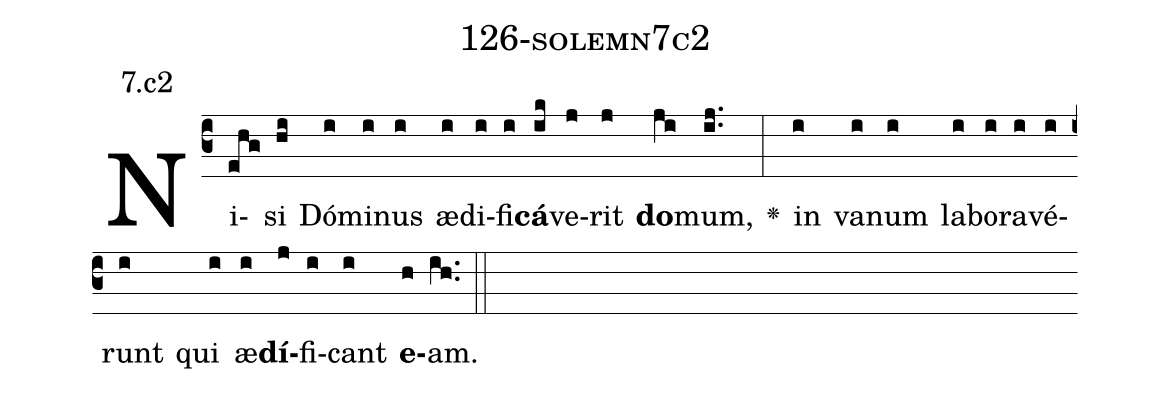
name: 126-solemn7c2;
annotation: 7.c2;
%%
(c3)Ni(ehg)si(hi) Dó(i)mi(i)nus(i) æ(i)di(i)fi(i)<b>cá</b>(ik)ve(j)rit(j) <b>do</b>(ji)mum,(ij..) <v>\greheightstar</v>(:) in(i) va(i)num(i) la(i)bo(i)ra(i)vé(i)runt(i) qui(i) æ(i)<b>dí</b>(j)fi(i)cant(i) <b>e</b>(h)am.(ih..) (::)


%E(i) u(i) o(j) u(i) a(h) e.(ih..) (::)
